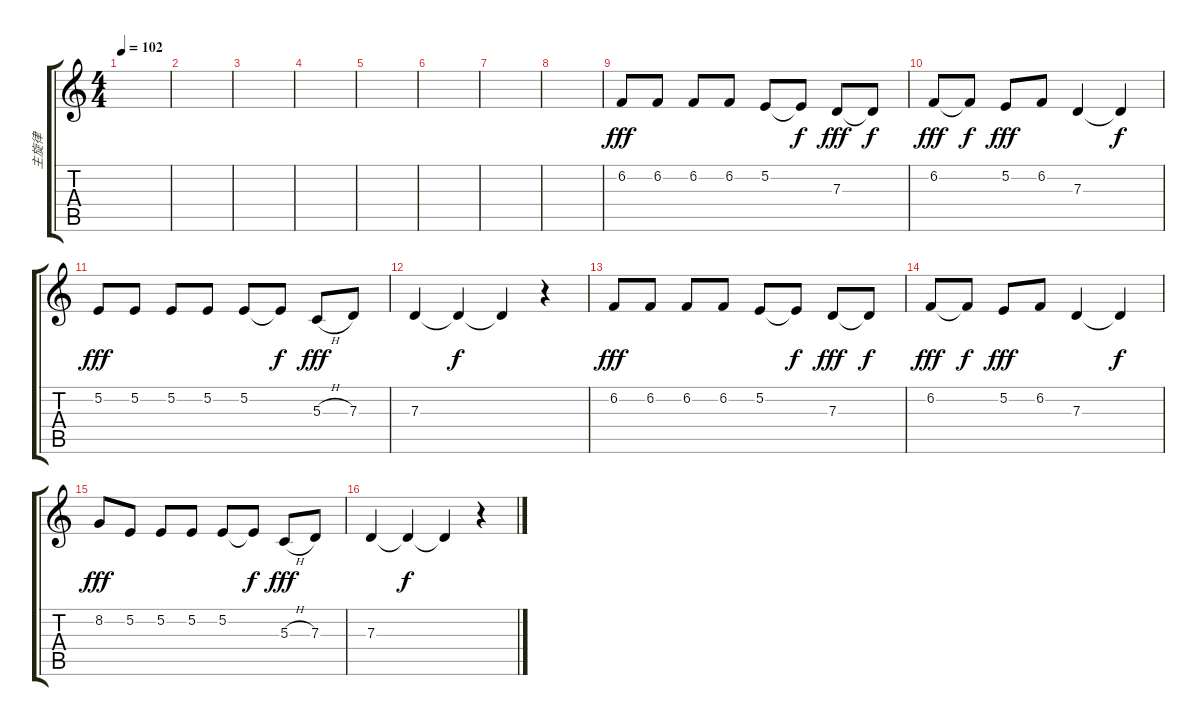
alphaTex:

\track ("主旋律" "主旋律") {instrument lead6voice}
\staff {score tabs}
\tuning (E4 B3 G3 D3 A2 E2) {hide}
\ts (4 4)
\tempo 102
\clef g2
\ks c
|
|
|
|
|
|
|
|
6.2.8{dy fff} 6.2.8 6.2.8 6.2.8 5.2.8 5.2{t}.8{dy f} 7.3.8{dy fff} 7.3{t}.8{dy f} |
6.2.8{dy fff} 6.2{t}.8{dy f} 5.2.8{dy fff} 6.2.8 7.3.4 7.3{t}.4{dy f} |
5.2.8{dy fff} 5.2.8 5.2.8 5.2.8 5.2.8 5.2{t}.8{dy f} 5.3{h}.8{dy fff} 7.3.8 |
7.3.4 7.3{t}.4{dy f} 7.3{t}.4 r.4 |
6.2.8{dy fff} 6.2.8 6.2.8 6.2.8 5.2.8 5.2{t}.8{dy f} 7.3.8{dy fff} 7.3{t}.8{dy f} |
6.2.8{dy fff} 6.2{t}.8{dy f} 5.2.8{dy fff} 6.2.8 7.3.4 7.3{t}.4{dy f} |
8.2.8{dy fff} 5.2.8 5.2.8 5.2.8 5.2.8 5.2{t}.8{dy f} 5.3{h}.8{dy fff} 7.3.8 |
7.3.4 7.3{t}.4{dy f} 7.3{t}.4 r.4
